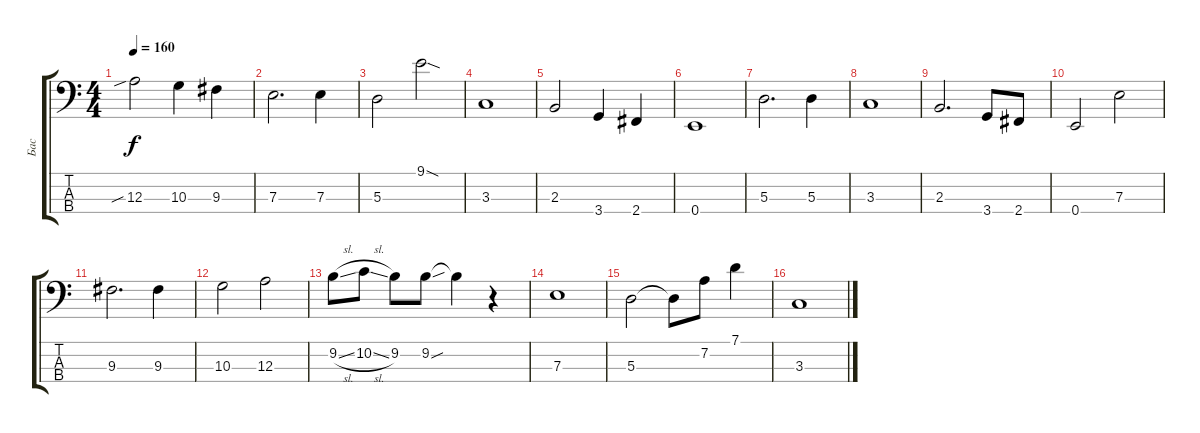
\track ("Бас" "Бас") {instrument electricbassfinger}
\staff {score tabs}
\tuning (G2 D2 A1 E1) {hide}
\ts (4 4)
\tempo 160
\clef f4
\ks c
12.3{sib}.2{dy f} 10.3.4 9.3.4 |
7.3.2{d} 7.3.4 |
5.3.2 9.1{sod}.2 |
3.3.1 |
2.3.2 3.4.4 2.4.4 |
0.4.1 |
5.3.2{d} 5.3.4 |
3.3.1 |
2.3.2{d} 3.4.8 2.4.8 |
0.4.2 7.3.2 |
9.3.2{d} 9.3.4 |
10.3.2 12.3.2 |
9.2{sl}.8 10.2{sl}.8 9.2.8 9.2{sou}.8 9.2{t}.4 r.4 |
7.3.1 |
5.3.2 5.3{t}.8 7.2.8 7.1.4 |
3.3.1
